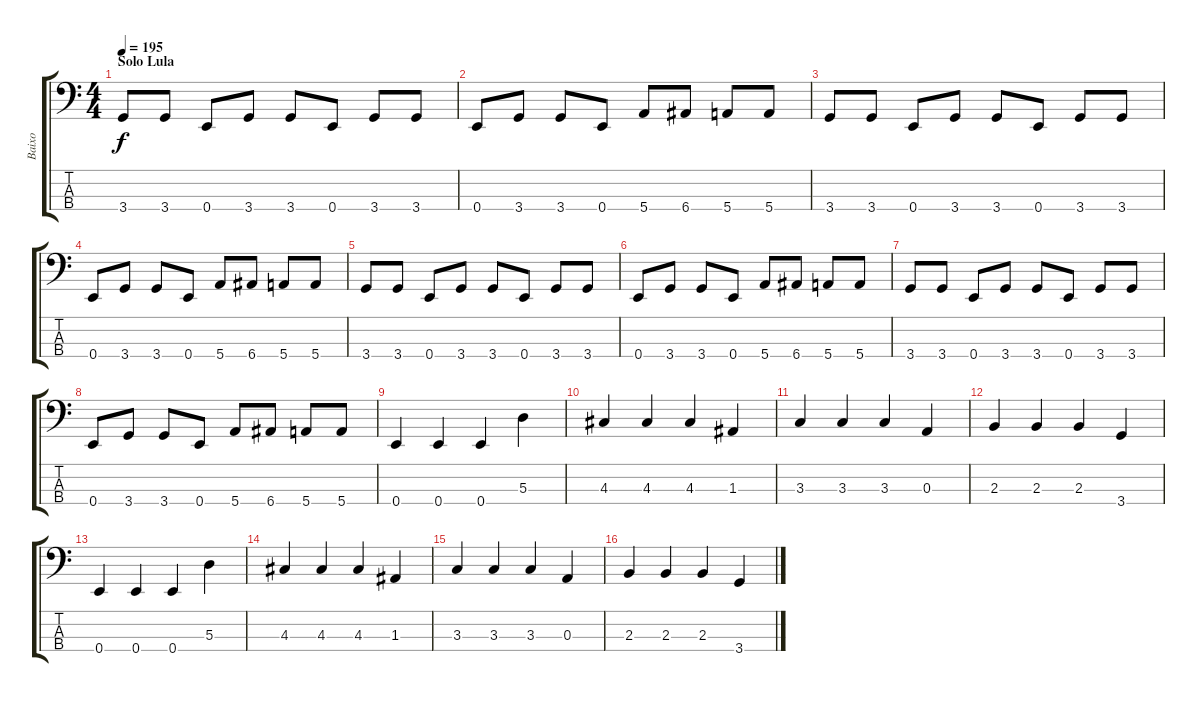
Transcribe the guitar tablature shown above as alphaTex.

\track ("Baixo" "Baixo") {instrument electricbassfinger}
\staff {score tabs}
\tuning (G2 D2 A1 E1) {hide}
\ts (4 4)
\section ("" "Solo Lula")
\tempo 195
\clef f4
\ks c
3.4.8{dy f} 3.4.8 0.4.8 3.4.8 3.4.8 0.4.8 3.4.8 3.4.8 |
0.4.8 3.4.8 3.4.8 0.4.8 5.4.8 6.4.8 5.4.8 5.4.8 |
3.4.8 3.4.8 0.4.8 3.4.8 3.4.8 0.4.8 3.4.8 3.4.8 |
0.4.8 3.4.8 3.4.8 0.4.8 5.4.8 6.4.8 5.4.8 5.4.8 |
3.4.8 3.4.8 0.4.8 3.4.8 3.4.8 0.4.8 3.4.8 3.4.8 |
0.4.8 3.4.8 3.4.8 0.4.8 5.4.8 6.4.8 5.4.8 5.4.8 |
3.4.8 3.4.8 0.4.8 3.4.8 3.4.8 0.4.8 3.4.8 3.4.8 |
0.4.8 3.4.8 3.4.8 0.4.8 5.4.8 6.4.8 5.4.8 5.4.8 |
0.4.4 0.4.4 0.4.4 5.3.4 |
4.3.4 4.3.4 4.3.4 1.3.4 |
3.3.4 3.3.4 3.3.4 0.3.4 |
2.3.4 2.3.4 2.3.4 3.4.4 |
0.4.4 0.4.4 0.4.4 5.3.4 |
4.3.4 4.3.4 4.3.4 1.3.4 |
3.3.4 3.3.4 3.3.4 0.3.4 |
2.3.4 2.3.4 2.3.4 3.4.4
